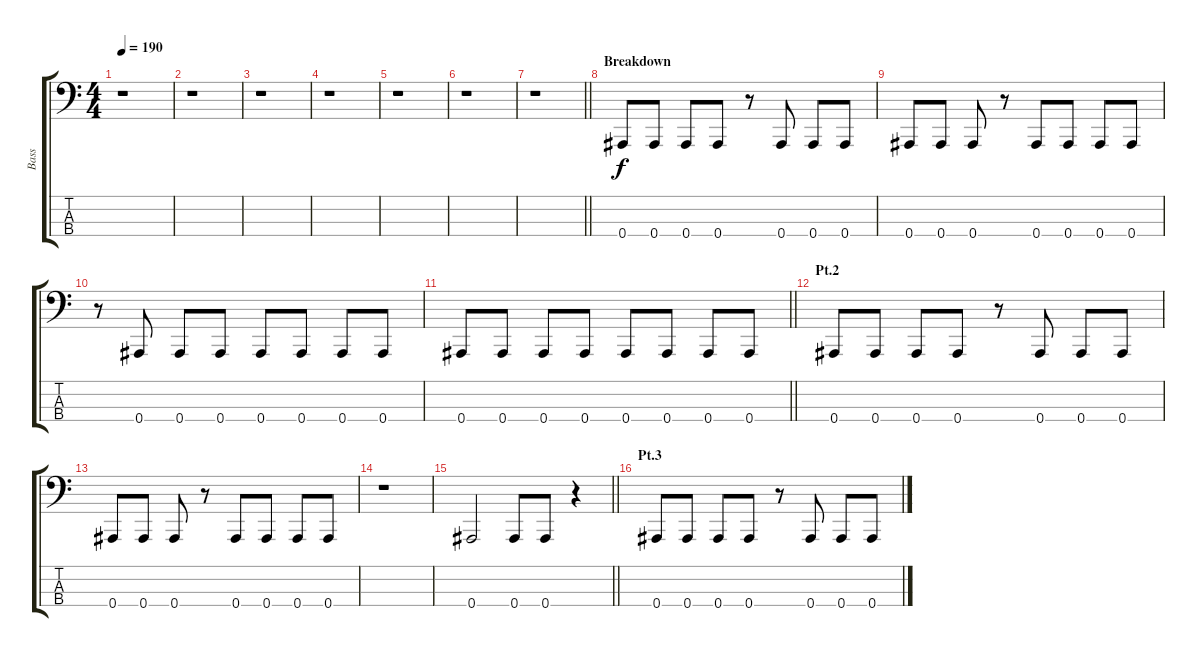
\track ("Bass" "Bass") {instrument electricbassfinger}
\staff {score tabs}
\tuning (Eb2 Bb1 F1 Bb0) {hide}
\ts (4 4)
\tempo 190
\clef f4
\ks c
r.1{dy f} |
r.1 |
r.1 |
r.1 |
r.1 |
r.1 |
\barLineRight lightlight
r.1 |
\section ("" "Breakdown")
0.4.8 0.4.8 0.4.8 0.4.8 r.8 0.4.8 0.4.8 0.4.8 |
0.4.8 0.4.8 0.4.8 r.8 0.4.8 0.4.8 0.4.8 0.4.8 |
r.8 0.4.8 0.4.8 0.4.8 0.4.8 0.4.8 0.4.8 0.4.8 |
\barLineRight lightlight
0.4.8 0.4.8 0.4.8 0.4.8 0.4.8 0.4.8 0.4.8 0.4.8 |
\section ("" "Pt.2")
0.4.8 0.4.8 0.4.8 0.4.8 r.8 0.4.8 0.4.8 0.4.8 |
0.4.8 0.4.8 0.4.8 r.8 0.4.8 0.4.8 0.4.8 0.4.8 |
r.1 |
\barLineRight lightlight
0.4.2 0.4.8 0.4.8 r.4 |
\section ("" "Pt.3")
0.4.8 0.4.8 0.4.8 0.4.8 r.8 0.4.8 0.4.8 0.4.8
